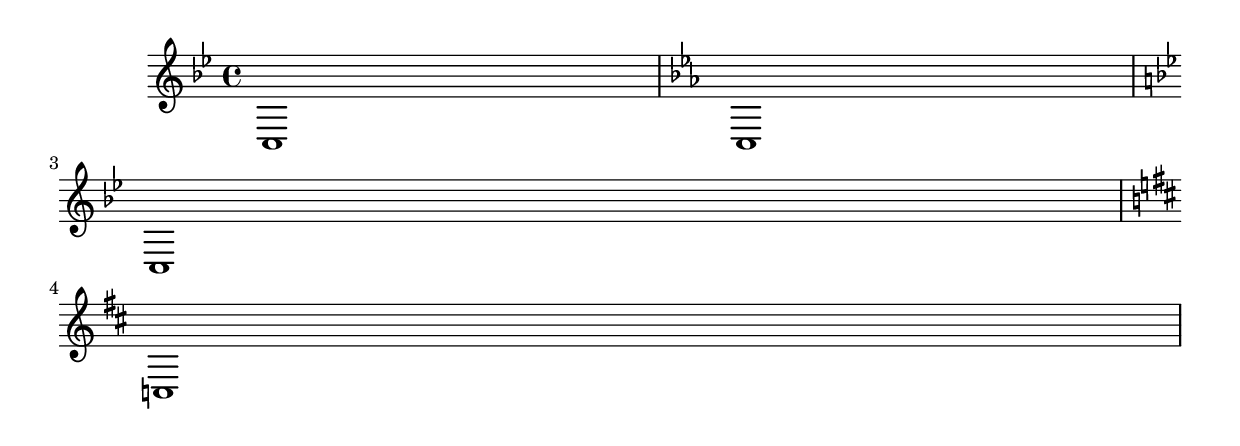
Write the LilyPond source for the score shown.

\version "1.0.21";

%{
test key itemv breaking
%}
\score {
  \notes
  {
    \key bes; c1 \key c \minor;  c1
    \break
    \key bes \major; c1 \key d;\break c1
  }
}
